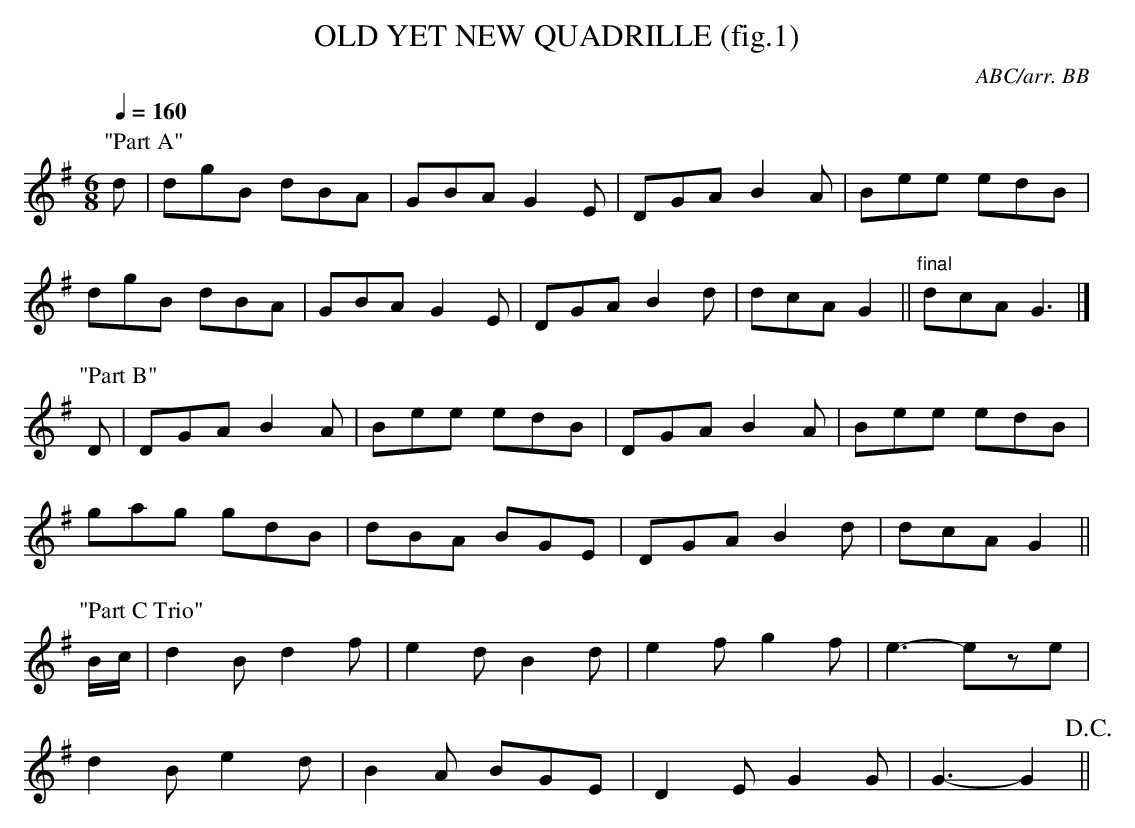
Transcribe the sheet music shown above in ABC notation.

X:1
T:OLD YET NEW QUADRILLE (fig.1)
C:ABC/arr. BB
Q:1/4=160
L:1/8
M:6/8
K:G
P:"Part A"
d|dgB dBA|GBA G2E|DGA B2A|Bee edB|
dgB dBA|GBA G2E|DGA B2d|dcA G2||"final"dcA G3|]
P:"Part B"
D|DGA B2A|Bee edB|DGA B2A|Bee edB|
gag gdB|dBA BGE|DGA B2d|dcA G2||
P:"Part C Trio"
B/c/|d2B d2f|e2d B2d|e2f g2f|e3-eze|
d2Be2d|B2A BGE|D2E G2G|G3-G2!D.C.!||
